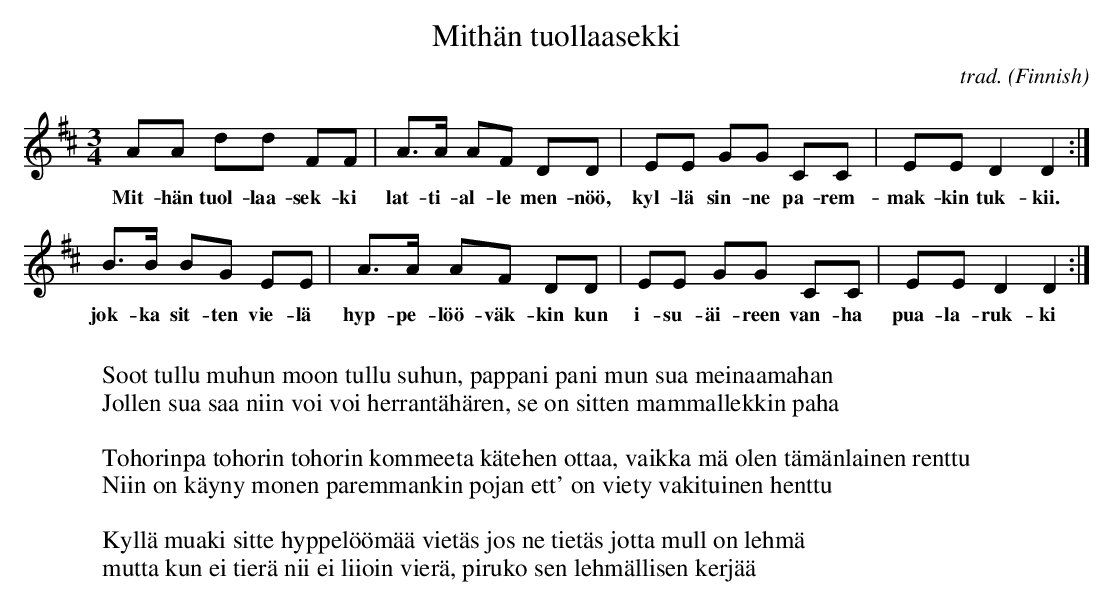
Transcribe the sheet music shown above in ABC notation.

X:1
T:Mithän tuollaasekki
C:trad.
O:Finnish
M:3/4
L:1/8
K:D
AA dd FF | A>A AF DD | EE GG CC | EE D2 D2 :|
w:Mit-hän tuol-laa-sek-ki | lat-ti-al-le men-nöö, | kyl-lä sin-ne pa-rem- | mak-kin tuk-kii.
B>B BG EE | A>A AF DD | EE GG CC | EE D2 D2 :|
w:jok-ka sit-ten vie-lä | hyp-pe-löö-väk-kin kun | i-su-äi-reen van-ha | pua-la-ruk-ki
W:
W:Soot tullu muhun moon tullu suhun, pappani pani mun sua meinaamahan
W:Jollen sua saa niin voi voi herrantähären, se on sitten mammallekkin paha
W:
W:Tohorinpa tohorin tohorin kommeeta kätehen ottaa, vaikka mä olen tämänlainen renttu
W:Niin on käyny monen paremmankin pojan ett' on viety vakituinen henttu
W:
W:Kyllä muaki sitte hyppelöömää vietäs jos ne tietäs jotta mull on lehmä
W:mutta kun ei tierä nii ei liioin vierä, piruko sen lehmällisen kerjää
